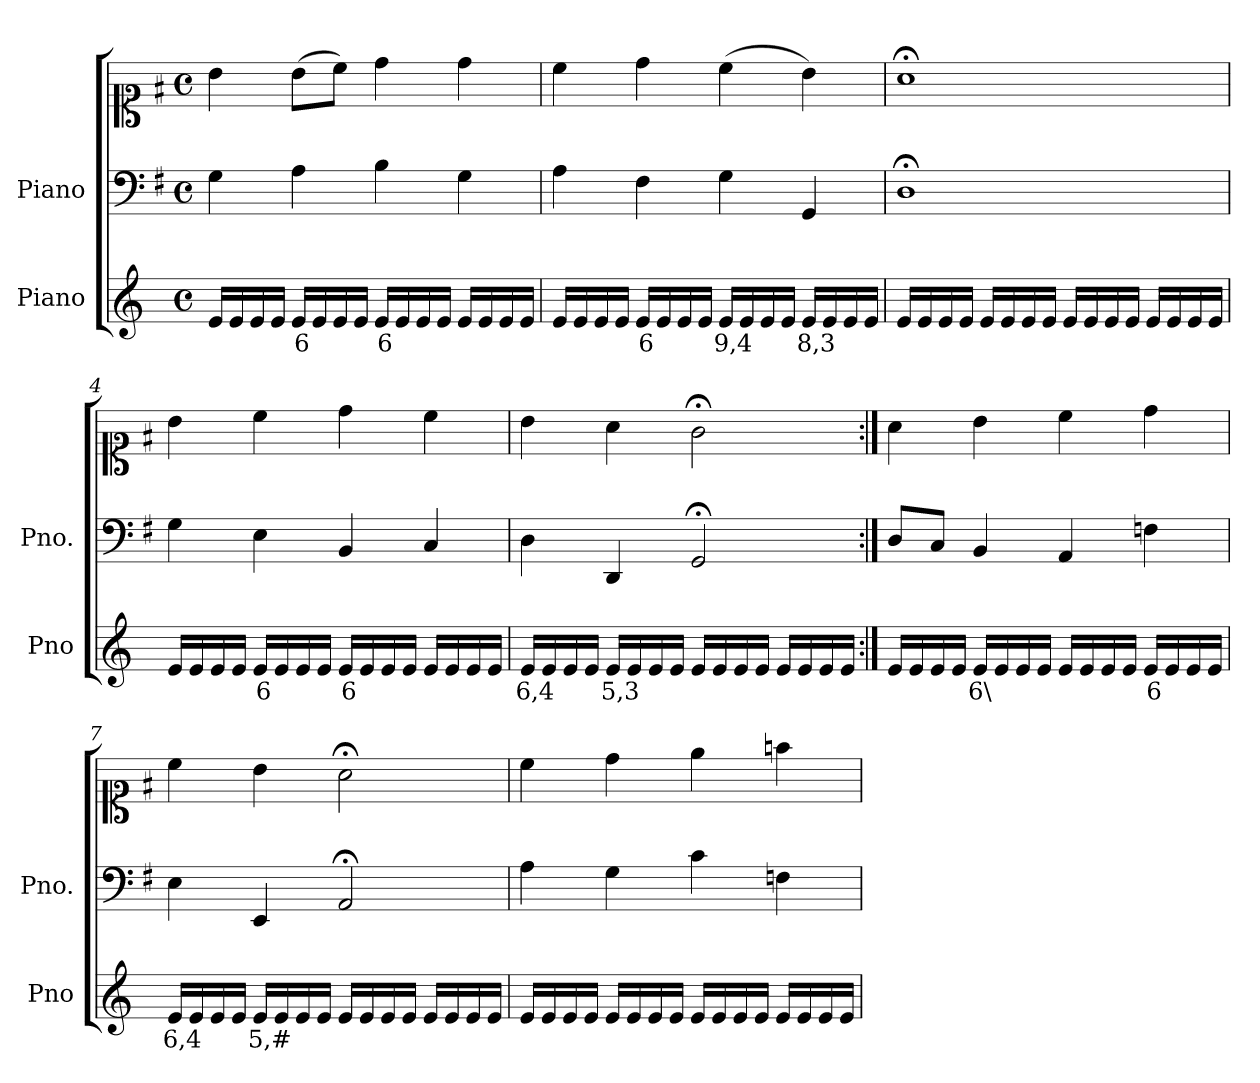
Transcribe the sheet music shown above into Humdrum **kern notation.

**kern	**text	**kern	**kern
*part2	*part2	*part1	*part1
*staff3	*staff3	*staff2	*staff1
*I"Piano	*	*I"Piano	*
*I'Pno	*	*I'Pno.	*
*clefG2	*	*clefF4	*clefC1
*k[]	*	*k[f#]	*k[f#]
*M4/4	*	*M4/4	*M4/4
*met(c)	*	*met(c)	*met(c)
=1	=1	=1	=1
16e/LL	.	4G\	4b\
16e/	.	.	.
16e/	.	.	.
16e/JJ	.	.	.
!	!LO:LY:b	!	!
16e/LL	6	4A\	(>8b\L
16e/	.	.	.
16e/	.	.	8cc\J)
16e/JJ	.	.	.
!	!LO:LY:b	!	!
16e/LL	6	4B\	4dd\
16e/	.	.	.
16e/	.	.	.
16e/JJ	.	.	.
16e/LL	.	4G\	4dd\
16e/	.	.	.
16e/	.	.	.
16e/JJ	.	.	.
=2	=2	=2	=2
16e/LL	.	4A\	4cc\
16e/	.	.	.
16e/	.	.	.
16e/JJ	.	.	.
!	!LO:LY:b	!	!
16e/LL	6	4F#\	4dd\
16e/	.	.	.
16e/	.	.	.
16e/JJ	.	.	.
!	!LO:LY:b	!	!
16e/LL	9,4	4G\	(>4cc\
16e/	.	.	.
16e/	.	.	.
16e/JJ	.	.	.
!	!LO:LY:b	!	!
16e/LL	8,3	4GG/	4b\)
16e/	.	.	.
16e/	.	.	.
16e/JJ	.	.	.
=3	=3	=3	=3
16e/LL	.	1D;<	1a;<
16e/	.	.	.
16e/	.	.	.
16e/JJ	.	.	.
16e/LL	.	.	.
16e/	.	.	.
16e/	.	.	.
16e/JJ	.	.	.
16e/LL	.	.	.
16e/	.	.	.
16e/	.	.	.
16e/JJ	.	.	.
16e/LL	.	.	.
16e/	.	.	.
16e/	.	.	.
16e/JJ	.	.	.
=4	=4	=4	=4
16e/LL	.	4G\	4b\
16e/	.	.	.
16e/	.	.	.
16e/JJ	.	.	.
!	!LO:LY:b	!	!
16e/LL	6	4E\	4cc\
16e/	.	.	.
16e/	.	.	.
16e/JJ	.	.	.
!	!LO:LY:b	!	!
16e/LL	6	4BB/	4dd\
16e/	.	.	.
16e/	.	.	.
16e/JJ	.	.	.
16e/LL	.	4C/	4cc\
16e/	.	.	.
16e/	.	.	.
16e/JJ	.	.	.
=5	=5	=5	=5
!	!LO:LY:b	!	!
16e/LL	6,4	4D\	4b\
16e/	.	.	.
16e/	.	.	.
16e/JJ	.	.	.
!	!LO:LY:b	!	!
16e/LL	5,3	4DD/	4a\
16e/	.	.	.
16e/	.	.	.
16e/JJ	.	.	.
16e/LL	.	2GG;</	2g;<\
16e/	.	.	.
16e/	.	.	.
16e/JJ	.	.	.
16e/LL	.	.	.
16e/	.	.	.
16e/	.	.	.
16e/JJ	.	.	.
=6:|!	=6:|!	=6:|!	=6:|!
16e/LL	.	8D/L	4a\
16e/	.	.	.
!	!LO:LY:b	!	!
16e/	_	8C/J	.
16e/JJ	.	.	.
!	!LO:LY:b	!	!
16e/LL	6\	4BB/	4b\
16e/	.	.	.
16e/	.	.	.
16e/JJ	.	.	.
16e/LL	.	4AA/	4cc\
16e/	.	.	.
16e/	.	.	.
16e/JJ	.	.	.
!	!LO:LY:b	!	!
16e/LL	6	4Fn\	4dd\
16e/	.	.	.
16e/	.	.	.
16e/JJ	.	.	.
=7	=7	=7	=7
!	!LO:LY:b	!	!
16e/LL	6,4	4E\	4cc\
16e/	.	.	.
16e/	.	.	.
16e/JJ	.	.	.
!	!LO:LY:b	!	!
16e/LL	5,#	4EE/	4b\
16e/	.	.	.
16e/	.	.	.
16e/JJ	.	.	.
16e/LL	.	2AA;</	2a;<\
16e/	.	.	.
16e/	.	.	.
16e/JJ	.	.	.
16e/LL	.	.	.
16e/	.	.	.
16e/	.	.	.
16e/JJ	.	.	.
=8	=8	=8	=8
16e/LL	.	4A\	4cc\
16e/	.	.	.
16e/	.	.	.
16e/JJ	.	.	.
16e/LL	.	4G\	4dd\
16e/	.	.	.
16e/	.	.	.
16e/JJ	.	.	.
16e/LL	.	4c\	4ee\
16e/	.	.	.
16e/	.	.	.
16e/JJ	.	.	.
16e/LL	.	4Fn\	4ffn\
16e/	.	.	.
16e/	.	.	.
16e/JJ	.	.	.
=	=	=	=
*-	*-	*-	*-
